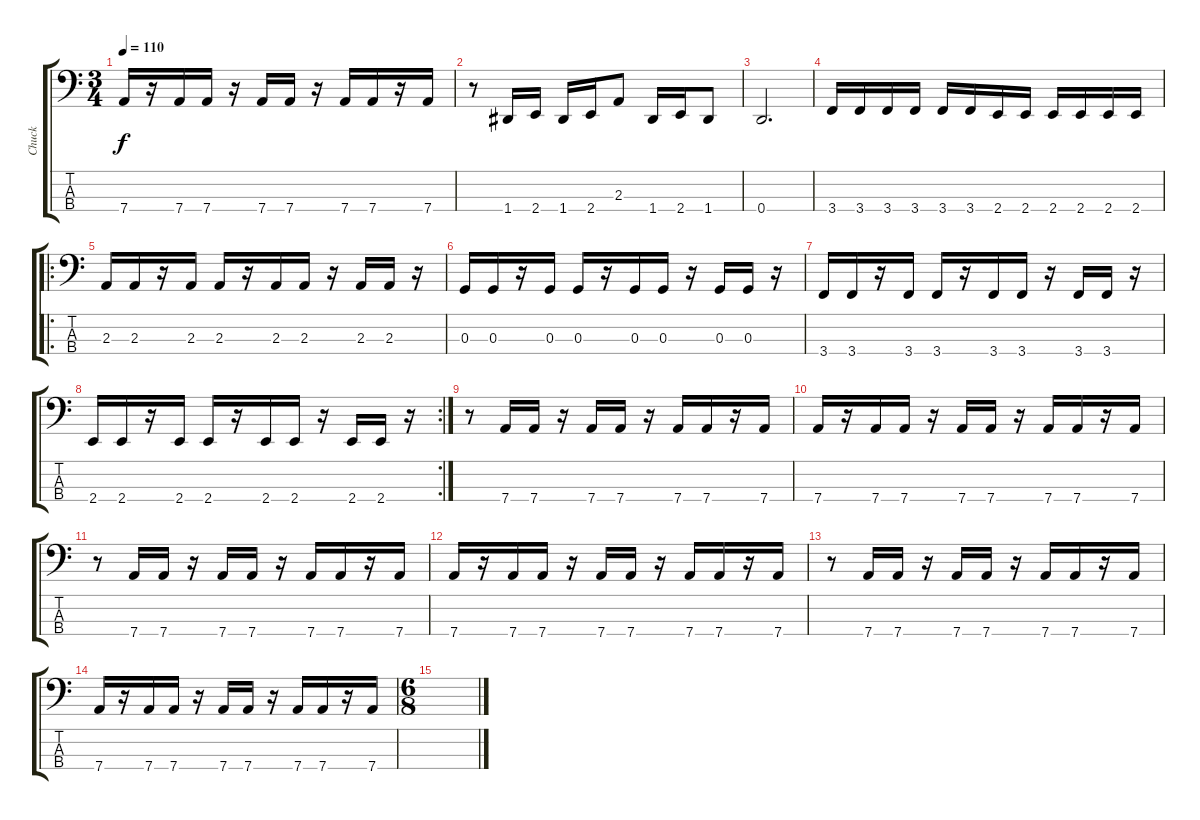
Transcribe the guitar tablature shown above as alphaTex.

\track ("Chuck" "Chuck") {instrument electricbassfinger}
\staff {score tabs}
\tuning (F2 C2 G1 D1) {hide}
\ts (3 4)
\tempo 110
\clef f4
\ks c
7.4.16{dy f} r.16 7.4.16 7.4.16 r.16 7.4.16 7.4.16 r.16 7.4.16 7.4.16 r.16 7.4.16 |
r.8 1.4.16 2.4.16 1.4.16 2.4.16 2.3.8 1.4.16 2.4.16 1.4.8 |
0.4.2{d} |
3.4.16 3.4.16 3.4.16 3.4.16 3.4.16 3.4.16 2.4.16 2.4.16 2.4.16 2.4.16 2.4.16 2.4.16 |
\ro
2.3.16 2.3.16 r.16 2.3.16 2.3.16 r.16 2.3.16 2.3.16 r.16 2.3.16 2.3.16 r.16 |
0.3.16 0.3.16 r.16 0.3.16 0.3.16 r.16 0.3.16 0.3.16 r.16 0.3.16 0.3.16 r.16 |
3.4.16 3.4.16 r.16 3.4.16 3.4.16 r.16 3.4.16 3.4.16 r.16 3.4.16 3.4.16 r.16 |
\rc 2
2.4.16 2.4.16 r.16 2.4.16 2.4.16 r.16 2.4.16 2.4.16 r.16 2.4.16 2.4.16 r.16 |
r.8 7.4.16 7.4.16 r.16 7.4.16 7.4.16 r.16 7.4.16 7.4.16 r.16 7.4.16 |
7.4.16 r.16 7.4.16 7.4.16 r.16 7.4.16 7.4.16 r.16 7.4.16 7.4.16 r.16 7.4.16 |
r.8 7.4.16 7.4.16 r.16 7.4.16 7.4.16 r.16 7.4.16 7.4.16 r.16 7.4.16 |
7.4.16 r.16 7.4.16 7.4.16 r.16 7.4.16 7.4.16 r.16 7.4.16 7.4.16 r.16 7.4.16 |
r.8 7.4.16 7.4.16 r.16 7.4.16 7.4.16 r.16 7.4.16 7.4.16 r.16 7.4.16 |
7.4.16 r.16 7.4.16 7.4.16 r.16 7.4.16 7.4.16 r.16 7.4.16 7.4.16 r.16 7.4.16 |
\ts (6 8)
